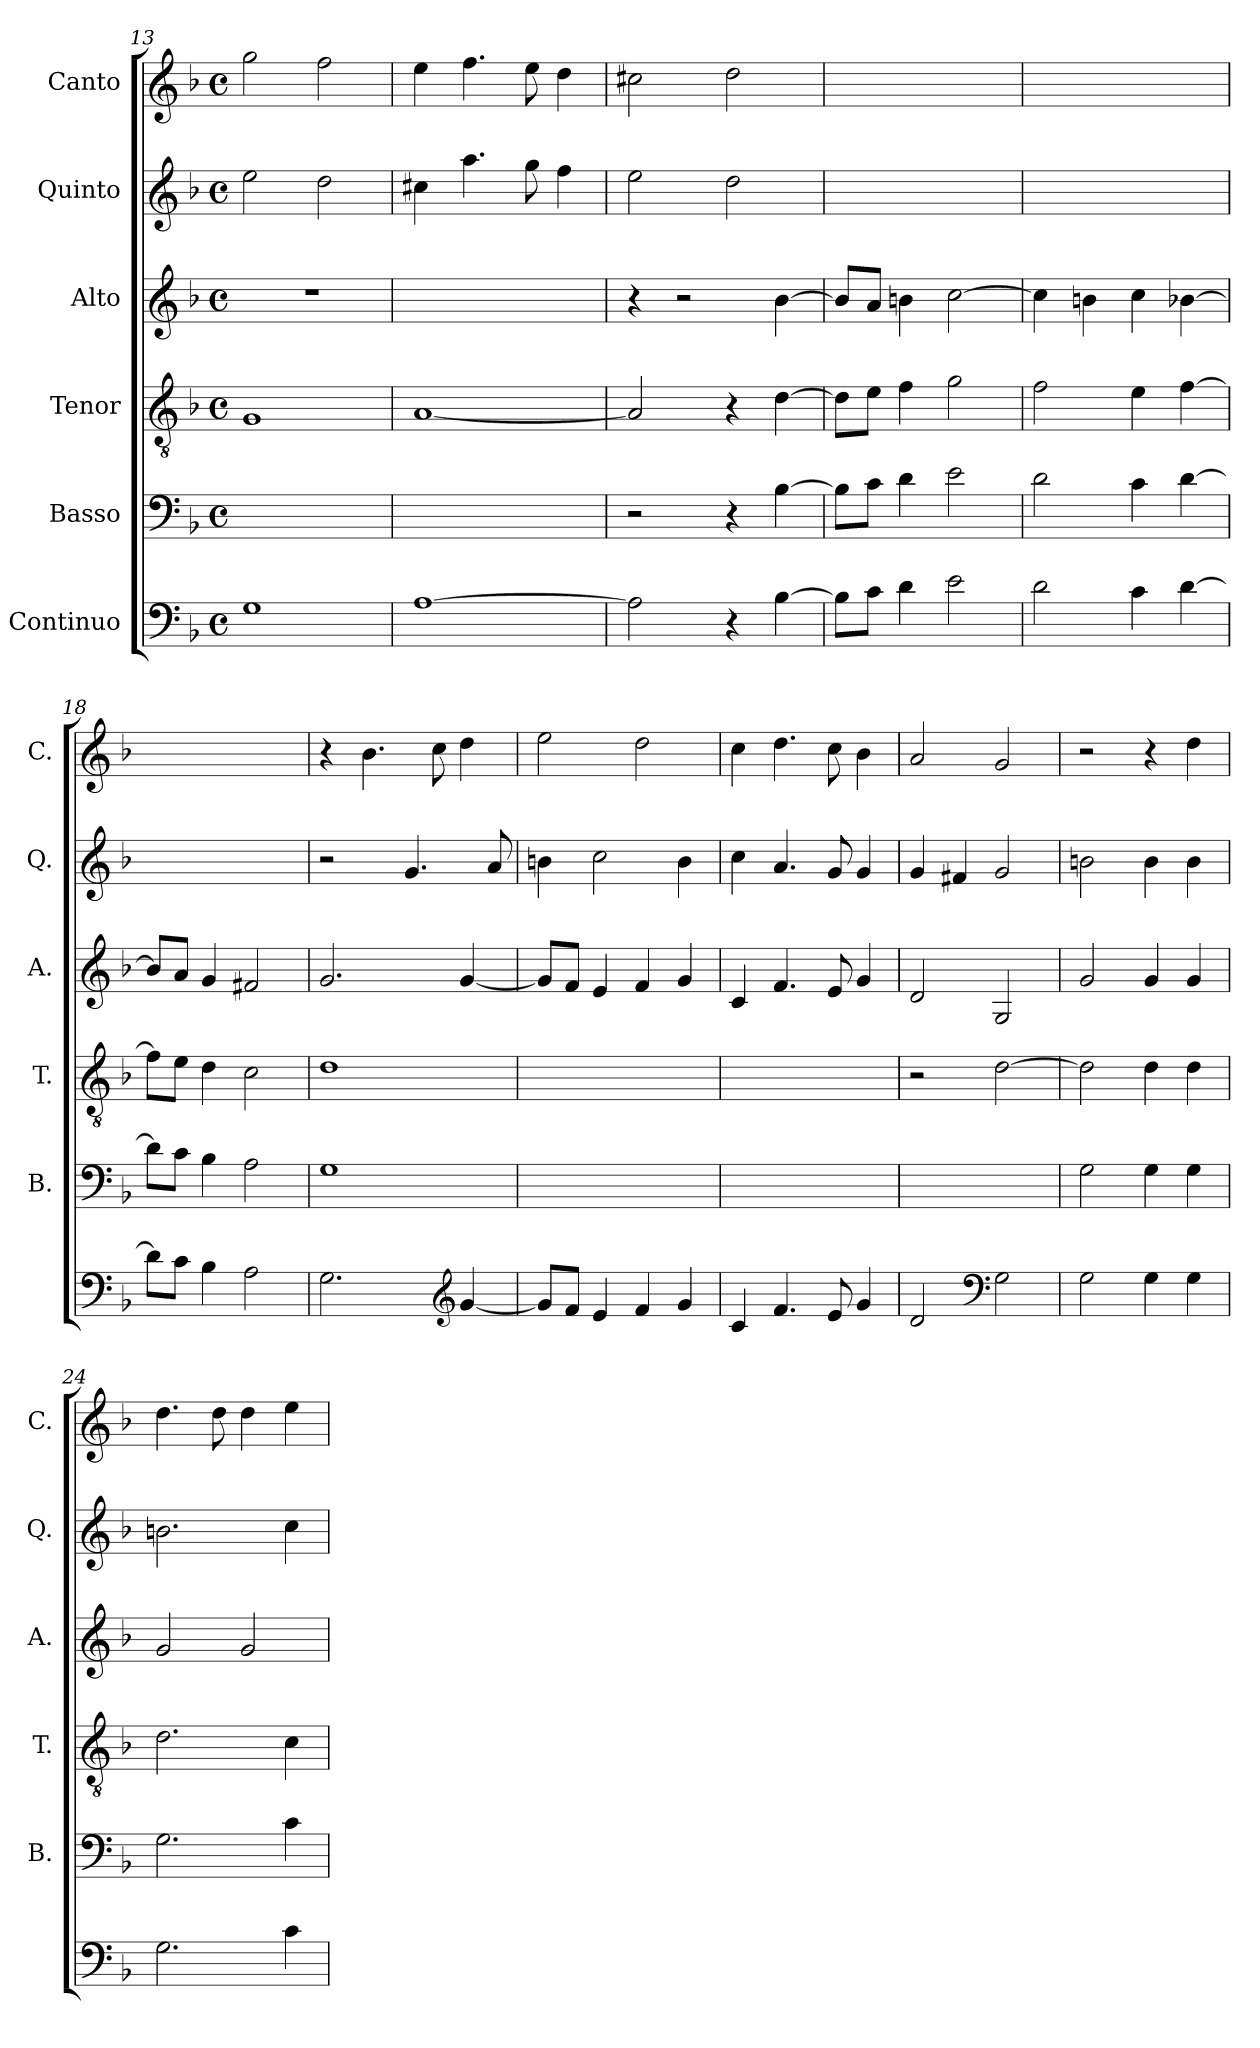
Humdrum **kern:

**kern	**kern	**kern	**kern	**kern	**kern
*part6	*part5	*part4	*part3	*part2	*part1
*staff6	*staff5	*staff4	*staff3	*staff2	*staff1
*I"Continuo	*I"Basso	*I"Tenor	*I"Alto	*I"Quinto	*I"Canto
*	*I'B.	*I'T.	*I'A.	*I'Q.	*I'C.
*clefF4	*clefF4	*clefGv2	*clefG2	*clefG2	*clefG2
*k[b-]	*k[b-]	*k[b-]	*k[b-]	*k[b-]	*k[b-]
*F:	*F:	*F:	*F:	*F:	*F:
*M4/4	*M4/4	*M4/4	*M4/4	*M4/4	*M4/4
*met(c)	*met(c)	*met(c)	*met(c)	*met(c)	*met(c)
=13	=13	=13	=13	=13	=13
1G	1ryy	1G	1r	2ee\	2gg\
.	.	.	.	2dd\	2ff\
=14	=14	=14	=14	=14	=14
[1A	1ryy	[1A	1ryy	4cc#X\	4ee\
.	.	.	.	4.aa\	4.ff\
.	.	.	.	8gg\	8ee\
.	.	.	.	4ff\	4dd\
=15	=15	=15	=15	=15	=15
2A\]	2r	2A/]	4r	2ee\	2cc#X\
.	.	.	2r	.	.
4r	4r	4r	.	2dd\	2dd\
[4B-\	[4B-\	[4d\	[4b-\	.	.
=16	=16	=16	=16	=16	=16
8B-\L]	8B-\L]	8d\L]	8b-/L]	1ryy	1ryy
8c\J	8c\J	8e\J	8a/J	.	.
4d\	4d\	4f\	4bn\	.	.
2e\	2e\	2g\	[2cc\	.	.
=17	=17	=17	=17	=17	=17
2d\	2d\	2f\	4cc\]	1ryy	1ryy
.	.	.	4bn\	.	.
4c\	4c\	4e\	4cc\	.	.
[4d\	[4d\	[4f\	[4b-X\	.	.
!!LO:LB:g=z
=18	=18	=18	=18	=18	=18
8d\L]	8d\L]	8f\L]	8b-/L]	1ryy	1ryy
8c\J	8c\J	8e\J	8a/J	.	.
4B-\	4B-\	4d\	4g/	.	.
2A\	2A\	2c\	2f#X/	.	.
=19	=19	=19	=19	=19	=19
2.G\	1G	1d	2.g/	2r	4r
.	.	.	.	.	4.b-\
.	.	.	.	4.g/	.
.	.	.	.	.	8cc\
*clefG2	*	*	*	*	*
[4g/	.	.	[4g/	.	4dd\
.	.	.	.	8a/	.
=20	=20	=20	=20	=20	=20
8g/L]	1ryy	1ryy	8g/L]	4bn\	2ee\
8f/J	.	.	8f/J	.	.
4e/	.	.	4e/	2cc\	.
4f/	.	.	4f/	.	2dd\
4g/	.	.	4g/	4b\	.
=21	=21	=21	=21	=21	=21
4c/	1ryy	1ryy	4c/	4cc\	4cc\
4.f/	.	.	4.f/	4.a/	4.dd\
8e/	.	.	8e/	8g/	8cc\
4g/	.	.	4g/	4g/	4b-\
=22	=22	=22	=22	=22	=22
2d/	1ryy	2r	2d/	4g/	2a/
.	.	.	.	4f#X/	.
*clefF4	*	*	*	*	*
2G\	.	[2d\	2G/	2g/	2g/
=23	=23	=23	=23	=23	=23
2G\	2G\	2d\]	2g/	2bn\	2r
4G\	4G\	4d\	4g/	4b\	4r
4G\	4G\	4d\	4g/	4b\	4dd\
!!LO:PB:g=z
=24	=24	=24	=24	=24	=24
2.G\	2.G\	2.d\	2g/	2.bn\	4.dd\
.	.	.	.	.	8dd\
.	.	.	2g/	.	4dd\
4c\	4c\	4c\	.	4cc\	4ee\
=	=	=	=	=	=
*-	*-	*-	*-	*-	*-
